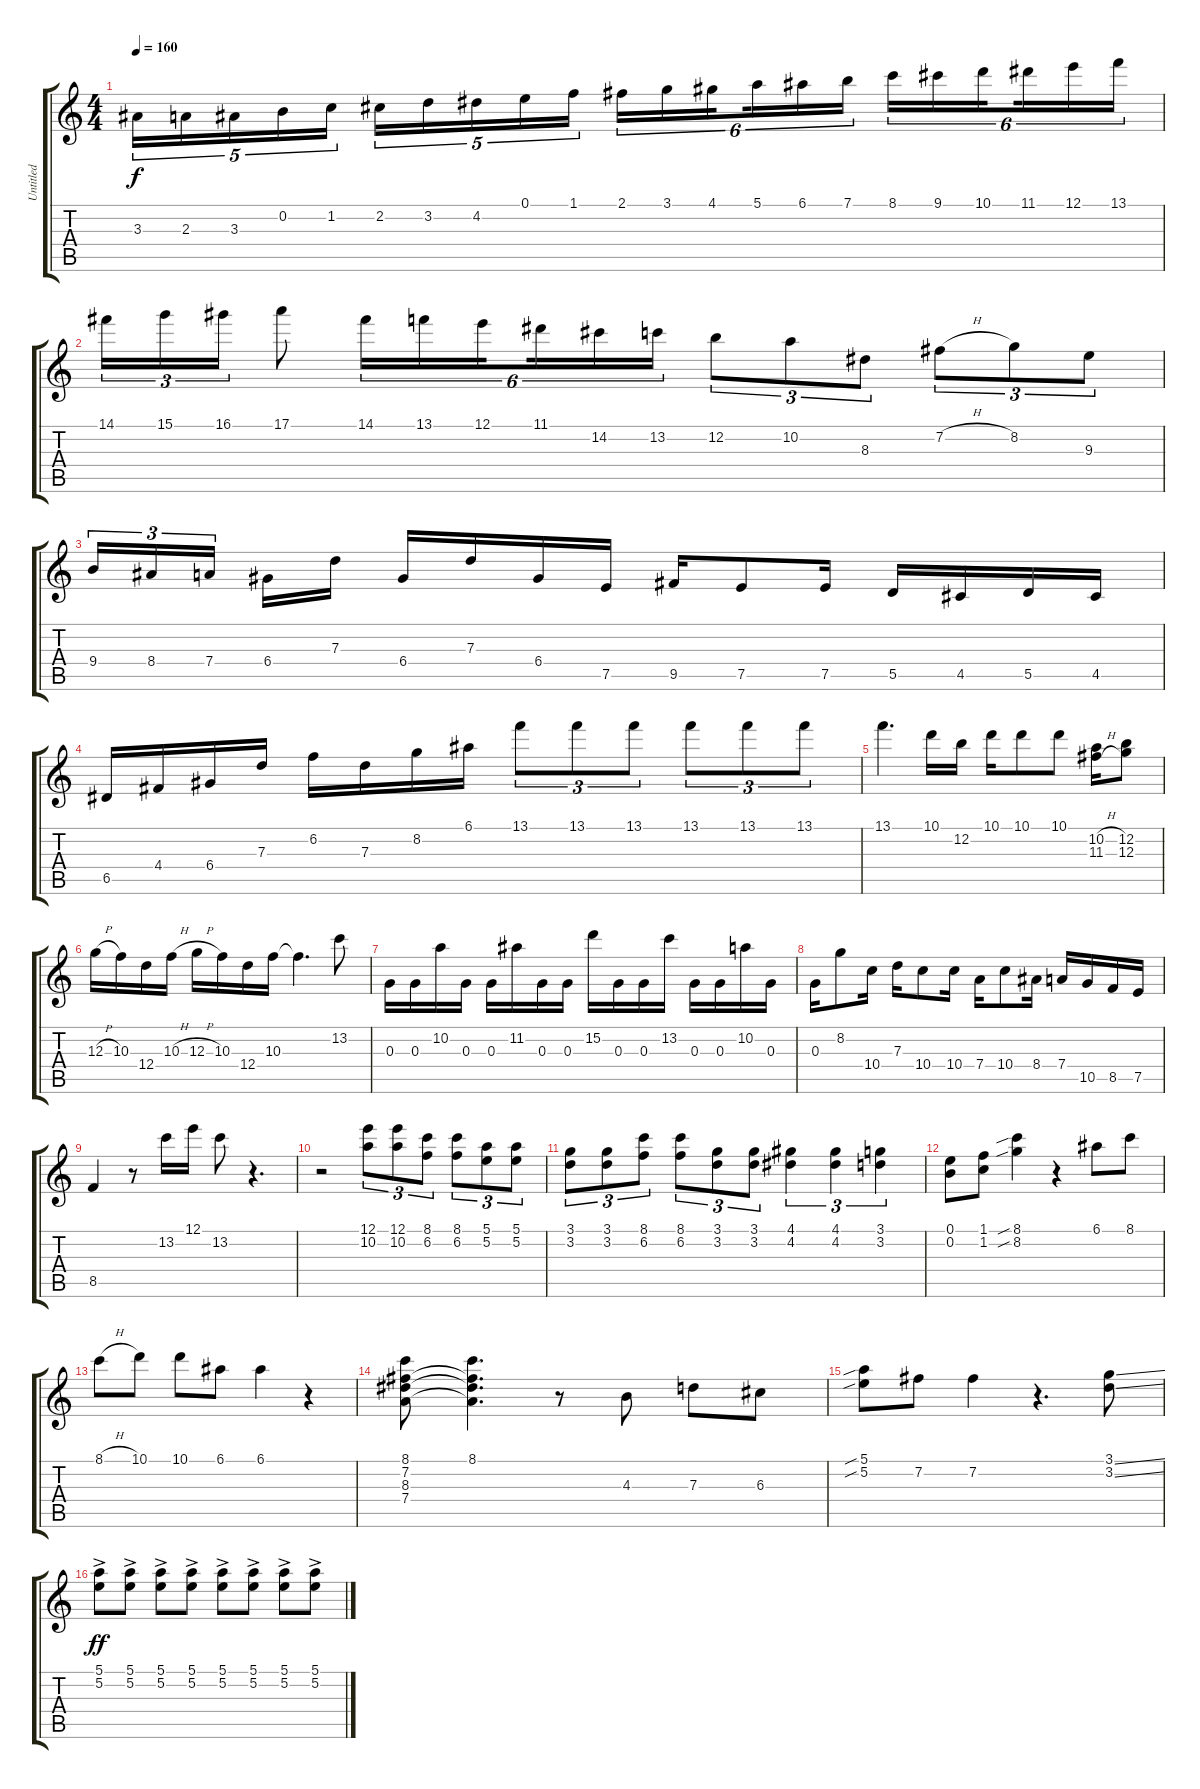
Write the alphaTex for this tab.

\track ("Untitled" "Untitled") {instrument acousticguitarsteel}
\staff {score tabs}
\tuning (E4 B3 G3 D3 A2 E2) {hide}
\ts (4 4)
\tempo 160
\clef g2
\ks c
3.3.16{tu (5 4) dy f} 2.3.16{tu (5 4)} 3.3.16{tu (5 4)} 0.2.16{tu (5 4)} 1.2.16{tu (5 4)} 2.2.16{tu (5 4)} 3.2.16{tu (5 4)} 4.2.16{tu (5 4)} 0.1.16{tu (5 4)} 1.1.16{tu (5 4)} 2.1.16{tu (6 4)} 3.1.16{tu (6 4)} 4.1.16{tu (6 4) beam splitsecondary} 5.1.16{tu (6 4)} 6.1.16{tu (6 4)} 7.1.16{tu (6 4)} 8.1.16{tu (6 4)} 9.1.16{tu (6 4)} 10.1.16{tu (6 4) beam splitsecondary} 11.1.16{tu (6 4)} 12.1.16{tu (6 4)} 13.1.16{tu (6 4)} |
14.1.16{tu (3 2)} 15.1.16{tu (3 2)} 16.1.16{tu (3 2)} 17.1.8 14.1.16{tu (6 4)} 13.1.16{tu (6 4)} 12.1.16{tu (6 4) beam splitsecondary} 11.1.16{tu (6 4)} 14.2.16{tu (6 4)} 13.2.16{tu (6 4)} 12.2.8{tu (3 2)} 10.2.8{tu (3 2)} 8.3.8{tu (3 2)} 7.2{h}.8{tu (3 2)} 8.2.8{tu (3 2)} 9.3.8{tu (3 2)} |
9.4.16{tu (3 2)} 8.4.16{tu (3 2)} 7.4.16{tu (3 2) beam splitsecondary} 6.4.16 7.3.16 6.4.16 7.3.16 6.4.16 7.5.16 9.5.16 7.5.8 7.5.16 5.5.16 4.5.16 5.5.16 4.5.16 |
6.5.16 4.4.16 6.4.16 7.3.16 6.2.16 7.3.16 8.2.16 6.1.16 13.1.8{tu (3 2)} 13.1.8{tu (3 2)} 13.1.8{tu (3 2)} 13.1.8{tu (3 2)} 13.1.8{tu (3 2)} 13.1.8{tu (3 2)} |
13.1.4{d} 10.1.16 12.2.16 10.1.16 10.1.8 10.1.8 (10.2{h} 11.3{h}).16 (12.2 12.3).8 |
12.3{h}.16 10.3.16 12.4.16 10.3{h}.16 12.3{h}.16 10.3.16 12.4.16 10.3.16 10.3{t}.4{d} 13.2.8 |
0.3.16 0.3.16 10.2.16 0.3.16 0.3.16 11.2.16 0.3.16 0.3.16 15.2.16 0.3.16 0.3.16 13.2.16 0.3.16 0.3.16 10.2.16 0.3.16 |
0.3.16 8.2.8 10.4.16 7.3.16 10.4.8 10.4.16 7.4.16 10.4.8 8.4.16 7.4.16 10.5.16 8.5.16 7.5.16 |
8.5.4 r.8 13.2.16 12.1.16 13.2.8 r.4{d} |
r.2 (12.1 10.2).8{tu (3 2)} (12.1 10.2).8{tu (3 2)} (8.1 6.2).8{tu (3 2)} (8.1 6.2).8{tu (3 2)} (5.1 5.2).8{tu (3 2)} (5.1 5.2).8{tu (3 2)} |
(3.1 3.2).8{tu (3 2)} (3.1 3.2).8{tu (3 2)} (8.1 6.2).8{tu (3 2)} (8.1 6.2).8{tu (3 2)} (3.1 3.2).8{tu (3 2)} (3.1 3.2).8{tu (3 2)} (4.1 4.2).4{tu (3 2)} (4.1 4.2).4{tu (3 2)} (3.1 3.2).4{tu (3 2)} |
(0.1 0.2).8 (1.1 1.2).8 (8.1{sib} 8.2{sib}).4 r.4 6.1.8 8.1.8 |
8.1{h}.8 10.1.8 10.1.8 6.1.8 6.1.4 r.4 |
(8.1 7.2 8.3 7.4).8 (8.1 7.2{t} 8.3{t} 7.4{t}).4{d} r.8 4.3.8 7.3.8 6.3.8 |
(5.1{sib} 5.2{sib}).8 7.2.8 7.2.4 r.4{d} (3.1{ss} 3.2{ss}).8 |
(5.1{ac} 5.2{ac}).8{dy ff} (5.1{ac} 5.2{ac}).8 (5.1{ac} 5.2{ac}).8 (5.1{ac} 5.2{ac}).8 (5.1{ac} 5.2{ac}).8 (5.1{ac} 5.2{ac}).8 (5.1{ac} 5.2{ac}).8 (5.1{ac} 5.2{ac}).8
